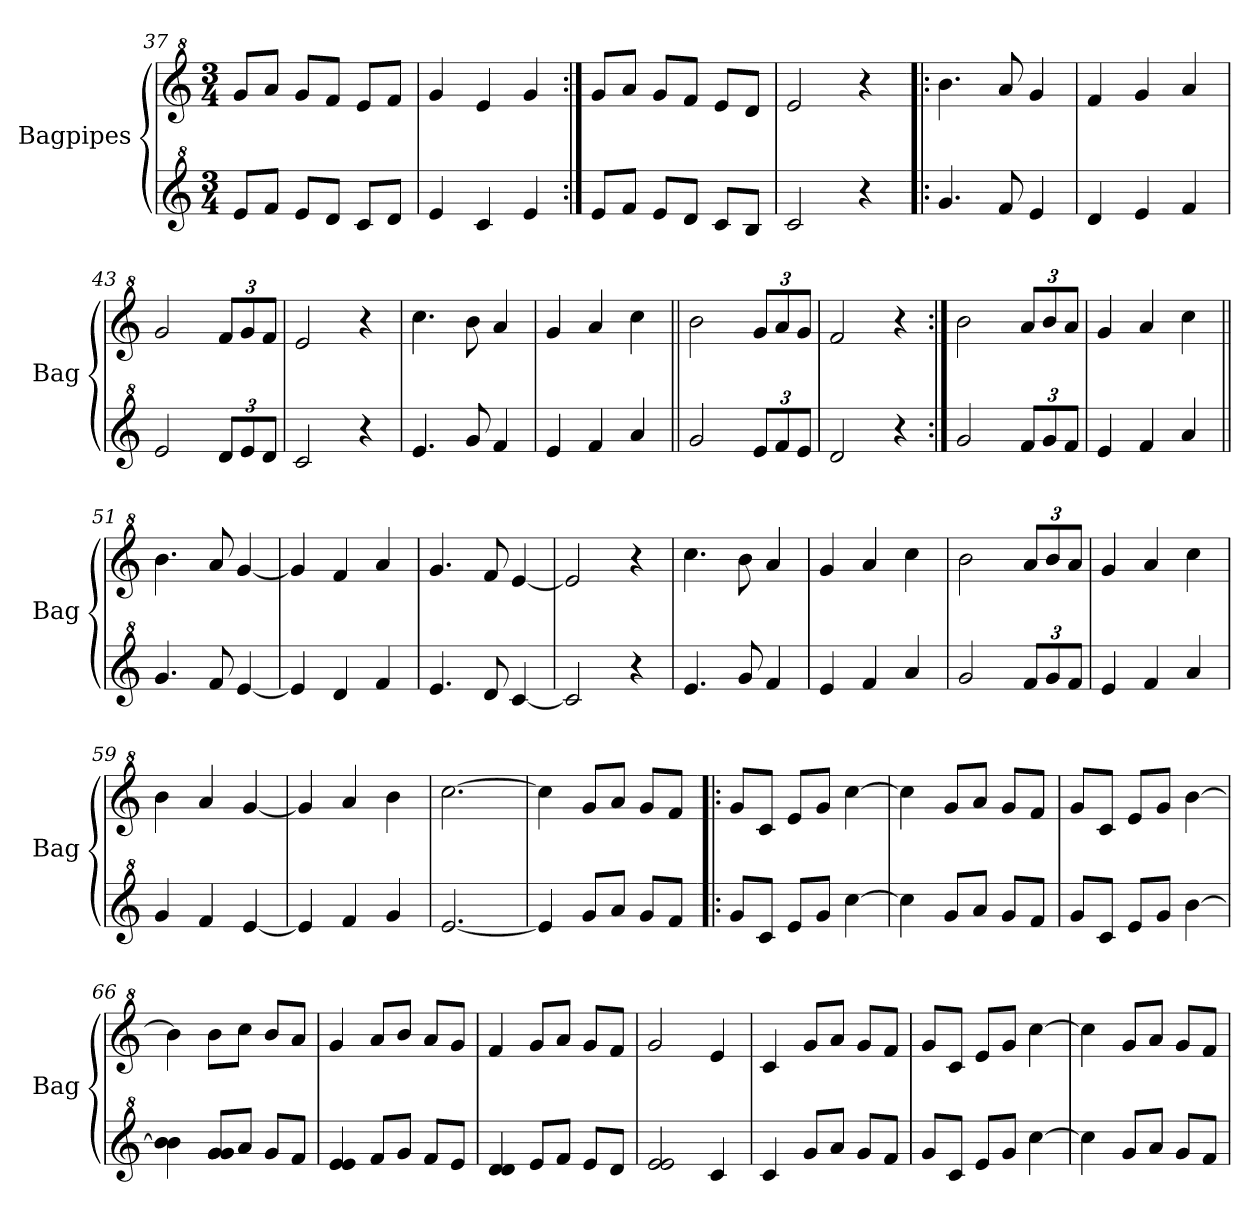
**kern	**kern
*part2	*part1
*staff2	*staff1
*I"Bagpipes	*I"Bagpipes
*I'Bag	*I'Bag
*clefG^2	*clefG^2
*k[]	*k[]
*C:	*C:
*M3/4	*M3/4
=37	=37
8ee/L	8gg/L
8ff/J	8aa/J
8ee/L	8gg/L
8dd/J	8ff/J
8cc/L	8ee/L
8dd/J	8ff/J
=38	=38
4ee/	4gg/
4cc/	4ee/
4ee/	4gg/
!!LO:LB:g=z
=39:|!	=39:|!
8ee/L	8gg/L
8ff/J	8aa/J
8ee/L	8gg/L
8dd/J	8ff/J
8cc/L	8ee/L
8b/J	8dd/J
=40	=40
2cc/	2ee/
4r	4r
=41!|:	=41!|:
4.gg/	4.bb\
8ff/	8aa/
4ee/	4gg/
=42	=42
4dd/	4ff/
4ee/	4gg/
4ff/	4aa/
=43	=43
2ee/	2gg/
*Xbrackettup	*Xbrackettup
12dd/L	12ff/L
12ee/	12gg/
12dd/J	12ff/J
=44	=44
2cc/	2ee/
4r	4r
=45	=45
4.ee/	4.ccc\
8gg/	8bb\
4ff/	4aa/
=46	=46
4ee/	4gg/
4ff/	4aa/
4aa/	4ccc\
=47||	=47||
2gg/	2bb\
12ee/L	12gg/L
12ff/	12aa/
12ee/J	12gg/J
=48	=48
2dd/	2ff/
4r	4r
=49:|!	=49:|!
2gg/	2bb\
12ff/L	12aa/L
12gg/	12bb/
12ff/J	12aa/J
!!LO:LB:g=z
=50	=50
4ee/	4gg/
4ff/	4aa/
4aa/	4ccc\
=51||	=51||
4.gg/	4.bb\
8ff/	8aa/
[4ee/	[4gg/
=52	=52
4ee/]	4gg/]
4dd/	4ff/
4ff/	4aa/
=53	=53
4.ee/	4.gg/
8dd/	8ff/
[4cc/	[4ee/
=54	=54
2cc/]	2ee/]
4r	4r
=55	=55
4.ee/	4.ccc\
8gg/	8bb\
4ff/	4aa/
=56	=56
4ee/	4gg/
4ff/	4aa/
4aa/	4ccc\
=57	=57
2gg/	2bb\
12ff/L	12aa/L
12gg/	12bb/
12ff/J	12aa/J
=58	=58
4ee/	4gg/
4ff/	4aa/
4aa/	4ccc\
=59	=59
4gg/	4bb\
4ff/	4aa/
[4ee/	[4gg/
=60	=60
4ee/]	4gg/]
4ff/	4aa/
4gg/	4bb\
=61	=61
[2.ee/	[2.ccc\
!!LO:PB:g=z
=62	=62
4ee/]	4ccc\]
8gg/L	8gg/L
8aa/J	8aa/J
8gg/L	8gg/L
8ff/J	8ff/J
=63!|:	=63!|:
8gg/L	8gg/L
8cc/J	8cc/J
8ee/L	8ee/L
8gg/J	8gg/J
[4ccc\	[4ccc\
=64	=64
4ccc\]	4ccc\]
8gg/L	8gg/L
8aa/J	8aa/J
8gg/L	8gg/L
8ff/J	8ff/J
=65	=65
8gg/L	8gg/L
8cc/J	8cc/J
8ee/L	8ee/L
8gg/J	8gg/J
[4bb\	[4bb\
=66	=66
4bb\] 4bb\	4bb\]
8gg/ 8gg/ 8gg/L	8bb\L
8aa/J	8ccc\J
8gg/L	8bb/L
8ff/J	8aa/J
=67	=67
4ee/ 4ee/	4gg/
8ff/L	8aa/L
8gg/J	8bb/J
8ff/L	8aa/L
8ee/J	8gg/J
=68	=68
4dd/ 4dd/	4ff/
8ee/L	8gg/L
8ff/J	8aa/J
8ee/L	8gg/L
8dd/J	8ff/J
=69	=69
2ee/ 2ee/	2gg/
4cc/	4ee/
=70	=70
4cc/	4cc/
8gg/L	8gg/L
8aa/J	8aa/J
8gg/L	8gg/L
8ff/J	8ff/J
!!LO:LB:g=z
=71	=71
8gg/L	8gg/L
8cc/J	8cc/J
8ee/L	8ee/L
8gg/J	8gg/J
[4ccc\	[4ccc\
=72	=72
4ccc\]	4ccc\]
8gg/L	8gg/L
8aa/J	8aa/J
8gg/L	8gg/L
8ff/J	8ff/J
=	=
*-	*-
